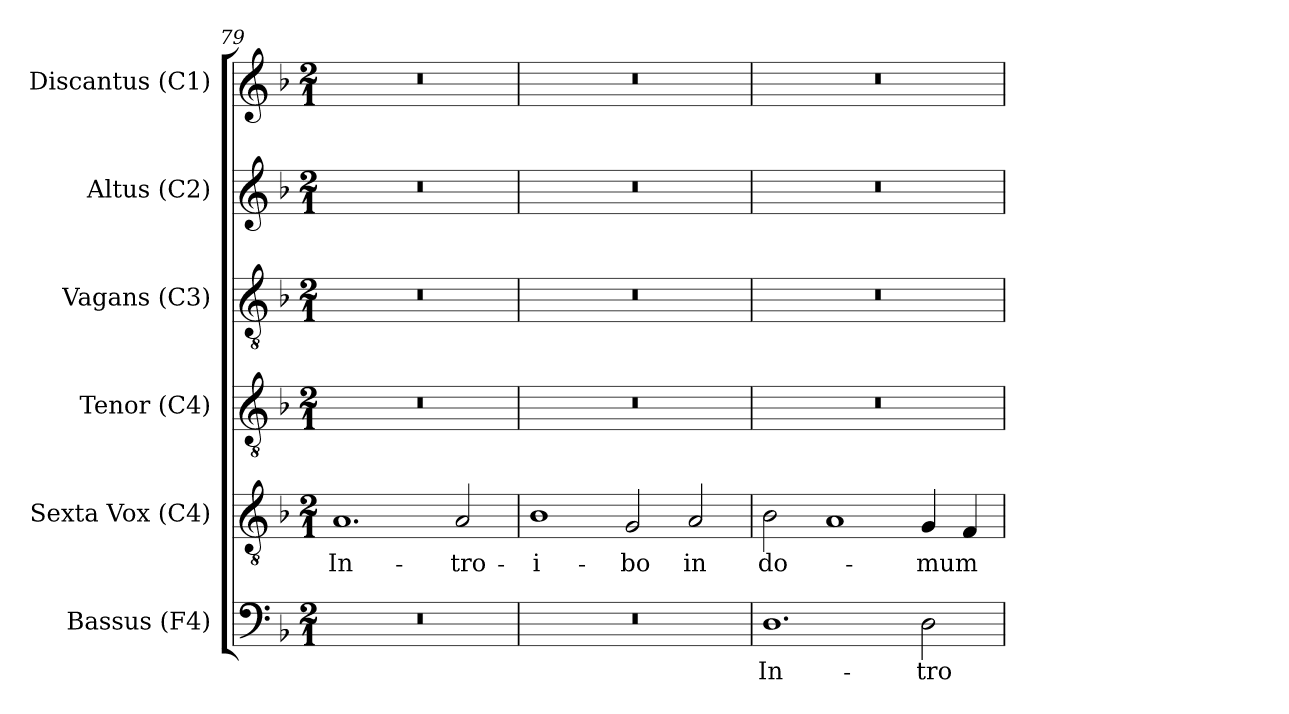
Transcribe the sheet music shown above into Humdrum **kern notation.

**kern	**text	**kern	**text	**kern	**kern	**kern	**kern
*part6	*part6	*part5	*part5	*part4	*part3	*part2	*part1
*staff6	*staff6	*staff5	*staff5	*staff4	*staff3	*staff2	*staff1
*I"Bassus (F4)	*	*I"Sexta Vox (C4)	*	*I"Tenor (C4)	*I"Vagans (C3)	*I"Altus (C2)	*I"Discantus (C1)
*I'B.	*	*I'SV.	*	*I'T.	*I'V.	*I'A.	*I'D.
!!LO:LB:g=z
*clefF4	*	*clefGv2	*	*clefGv2	*clefGv2	*clefG2	*clefG2
*	*	*	*	*	*ITrd7c12	*ITrd7c12	*
*k[b-]	*	*k[b-]	*	*k[b-]	*k[b-]	*k[b-]	*k[b-]
*F:	*	*F:	*	*F:	*F:	*F:	*F:
*M2/1	*	*M2/1	*	*M2/1	*M2/1	*M2/1	*M2/1
=79	=79	=79	=79	=79	=79	=79	=79
!LO:N:vis=1	!	!	!	!	!	!	!
!	!	!	!LO:LY:b:color=#000000	!LO:N:vis=1	!LO:N:vis=1	!LO:N:vis=1	!LO:N:vis=1
0r	.	1.Ai	In-	0r	0r	0r	0r
!	!	!	!LO:LY:b:color=#000000	!	!	!	!
.	.	2Ai/	-tro-	.	.	.	.
=80	=80	=80	=80	=80	=80	=80	=80
!LO:N:vis=1	!	!	!	!	!	!	!
!	!	!	!LO:LY:b:color=#000000	!LO:N:vis=1	!LO:N:vis=1	!LO:N:vis=1	!LO:N:vis=1
0r	.	1B-i	-i-	0r	0r	0r	0r
!	!	!	!LO:LY:b:color=#000000	!	!	!	!
.	.	2Gi/	-bo	.	.	.	.
!	!	!	!LO:LY:b:color=#000000	!	!	!	!
.	.	2Ai/	in	.	.	.	.
=81	=81	=81	=81	=81	=81	=81	=81
!	!LO:LY:b:color=#000000	!	!	!	!	!	!
!	!	!	!LO:LY:b:color=#000000	!LO:N:vis=1	!LO:N:vis=1	!LO:N:vis=1	!LO:N:vis=1
1.Di	In-	2B-i\	do-	0r	0r	0r	0r
.	.	1Ai	.	.	.	.	.
!	!LO:LY:b:color=#000000	!	!	!	!	!	!
!	!	!	!LO:LY:b:color=#000000	!	!	!	!
2Di\	-tro-	4Gi/	-mum	.	.	.	.
.	.	4Fi/	.	.	.	.	.
=	=	=	=	=	=	=	=
*-	*-	*-	*-	*-	*-	*-	*-
